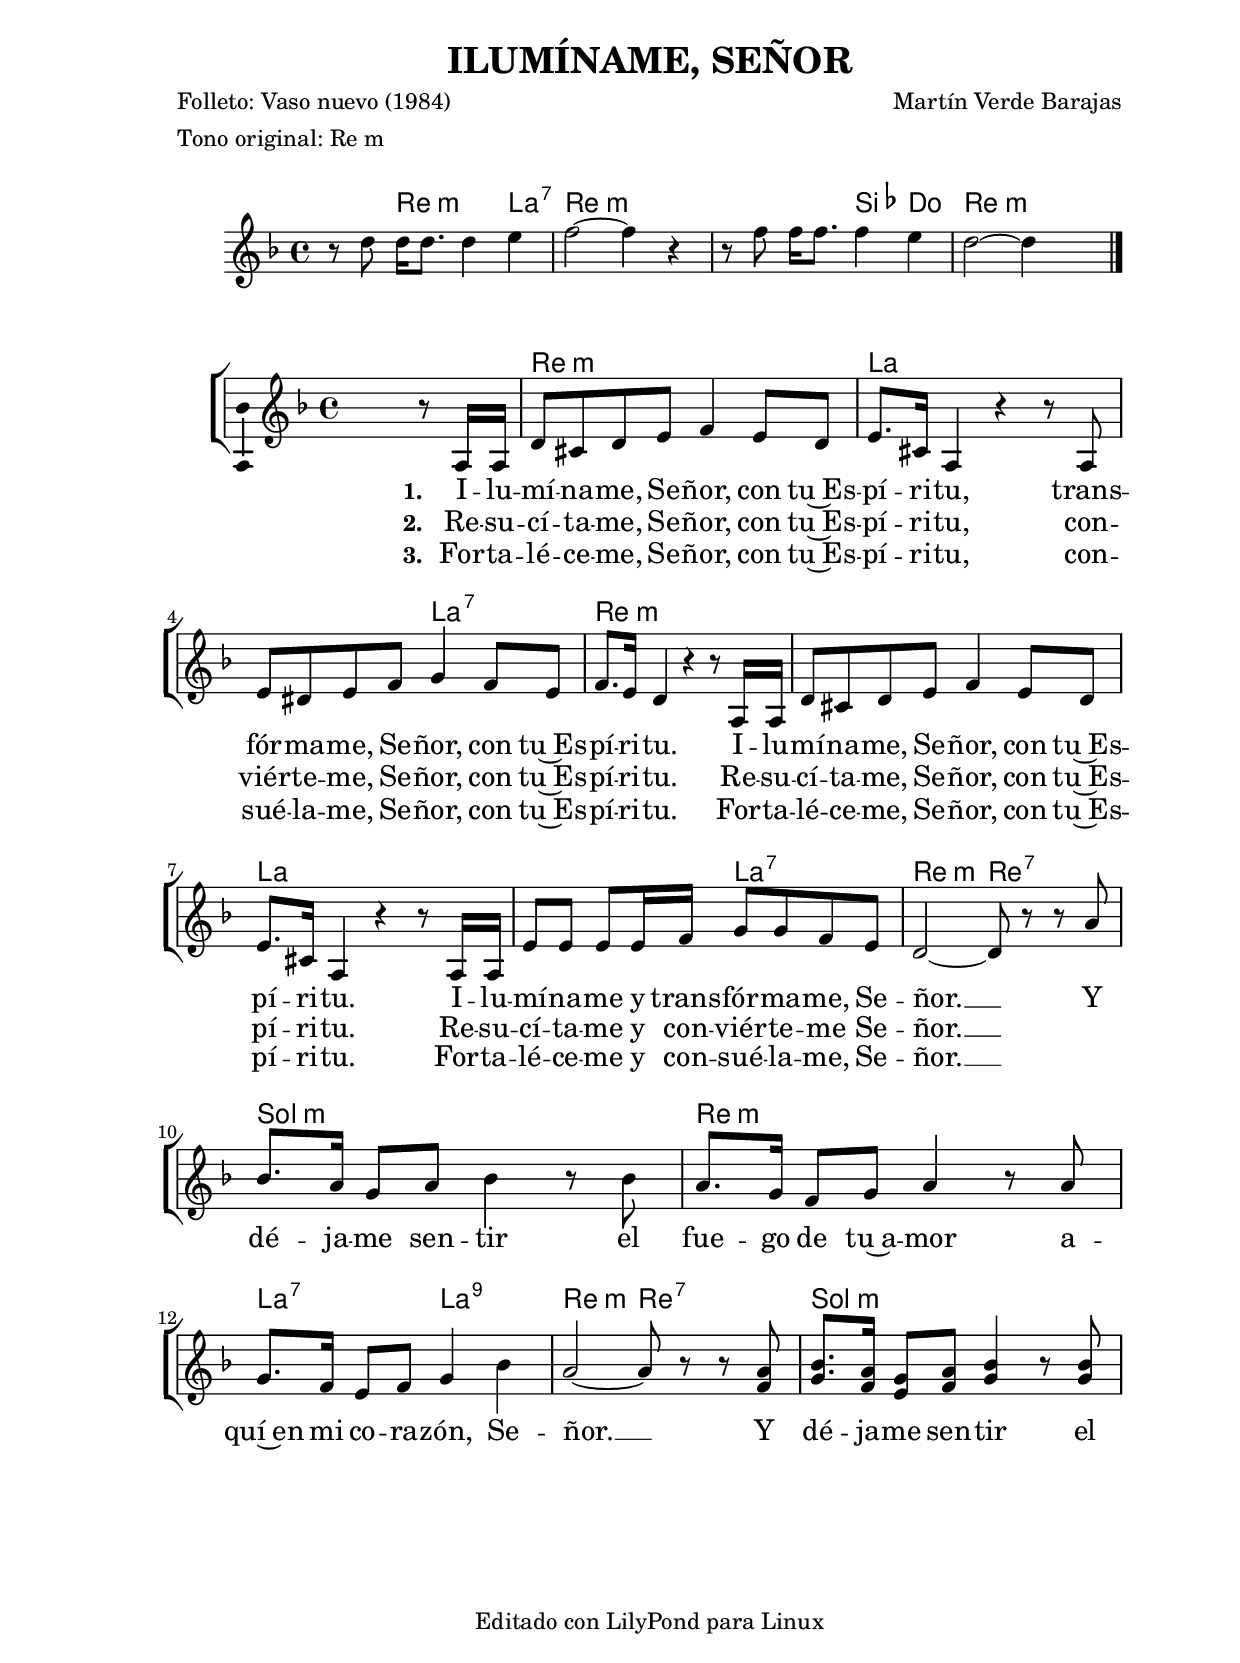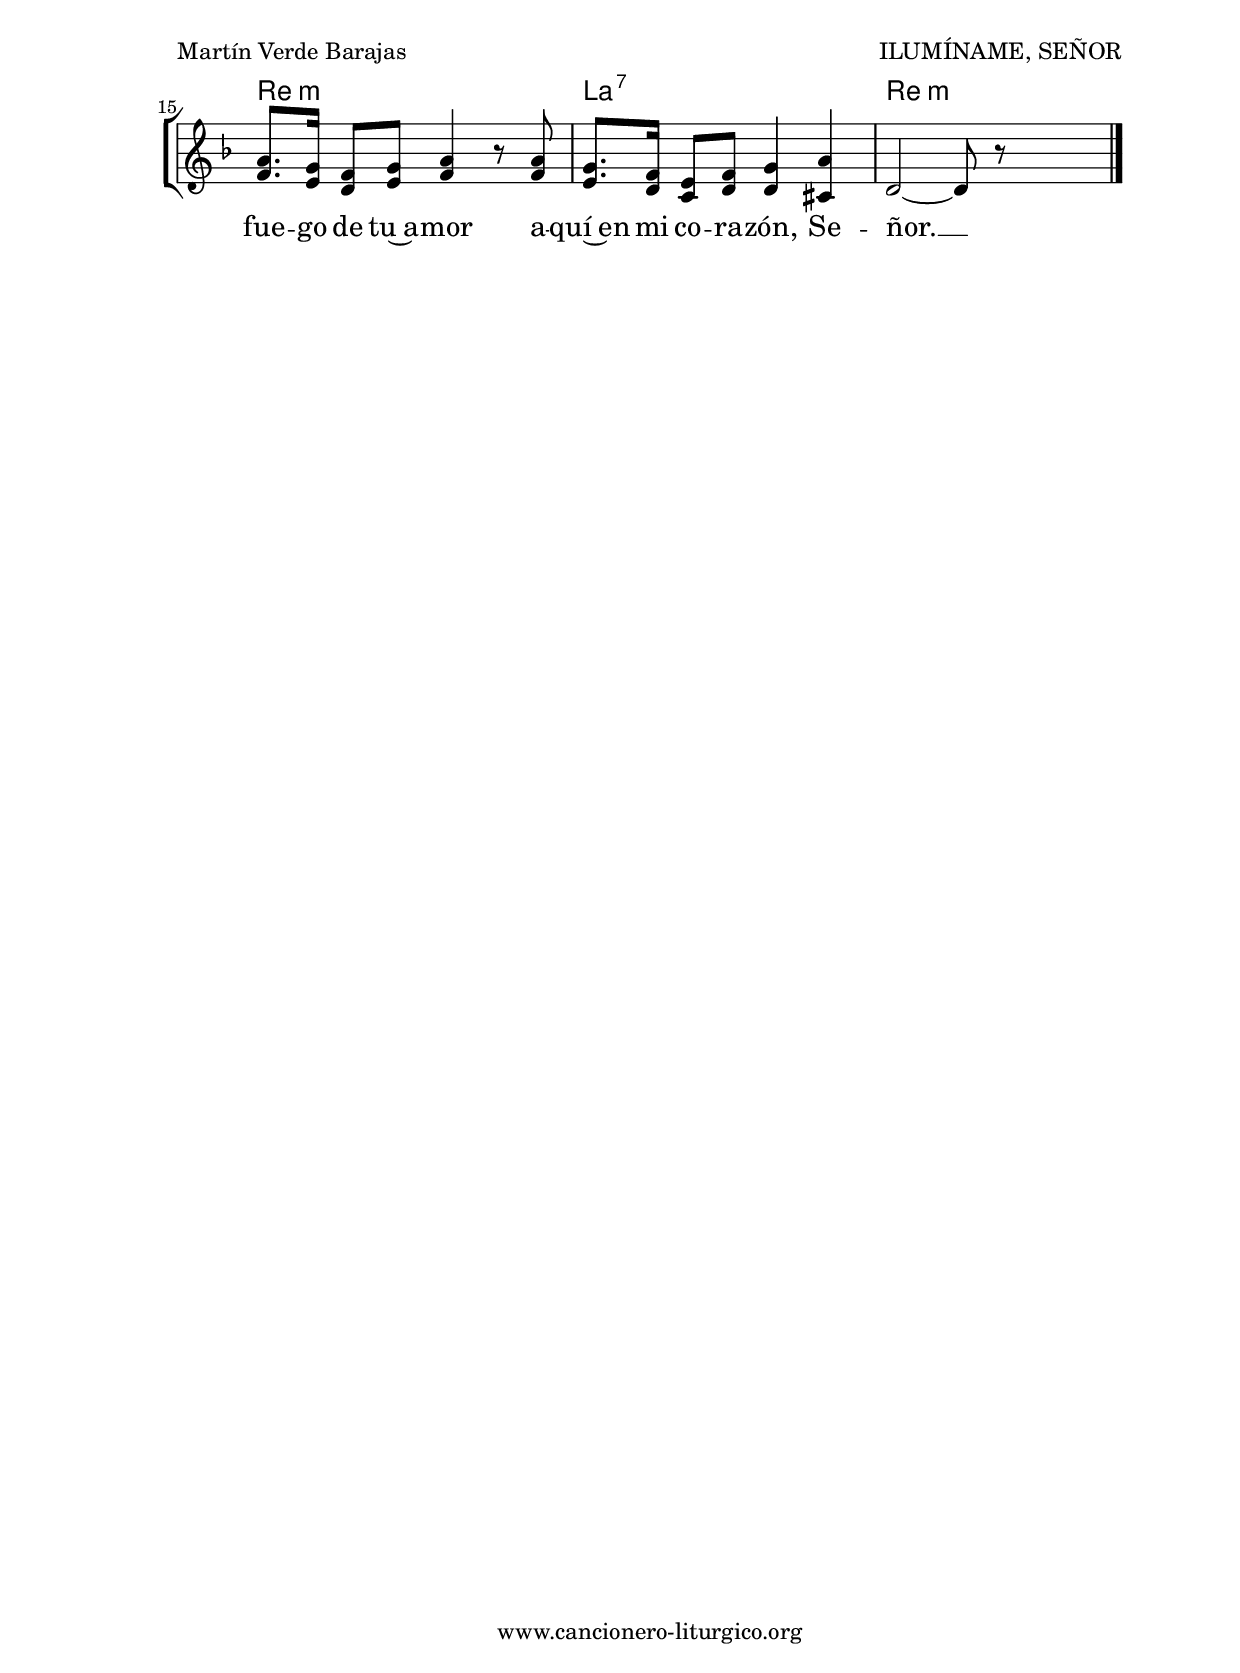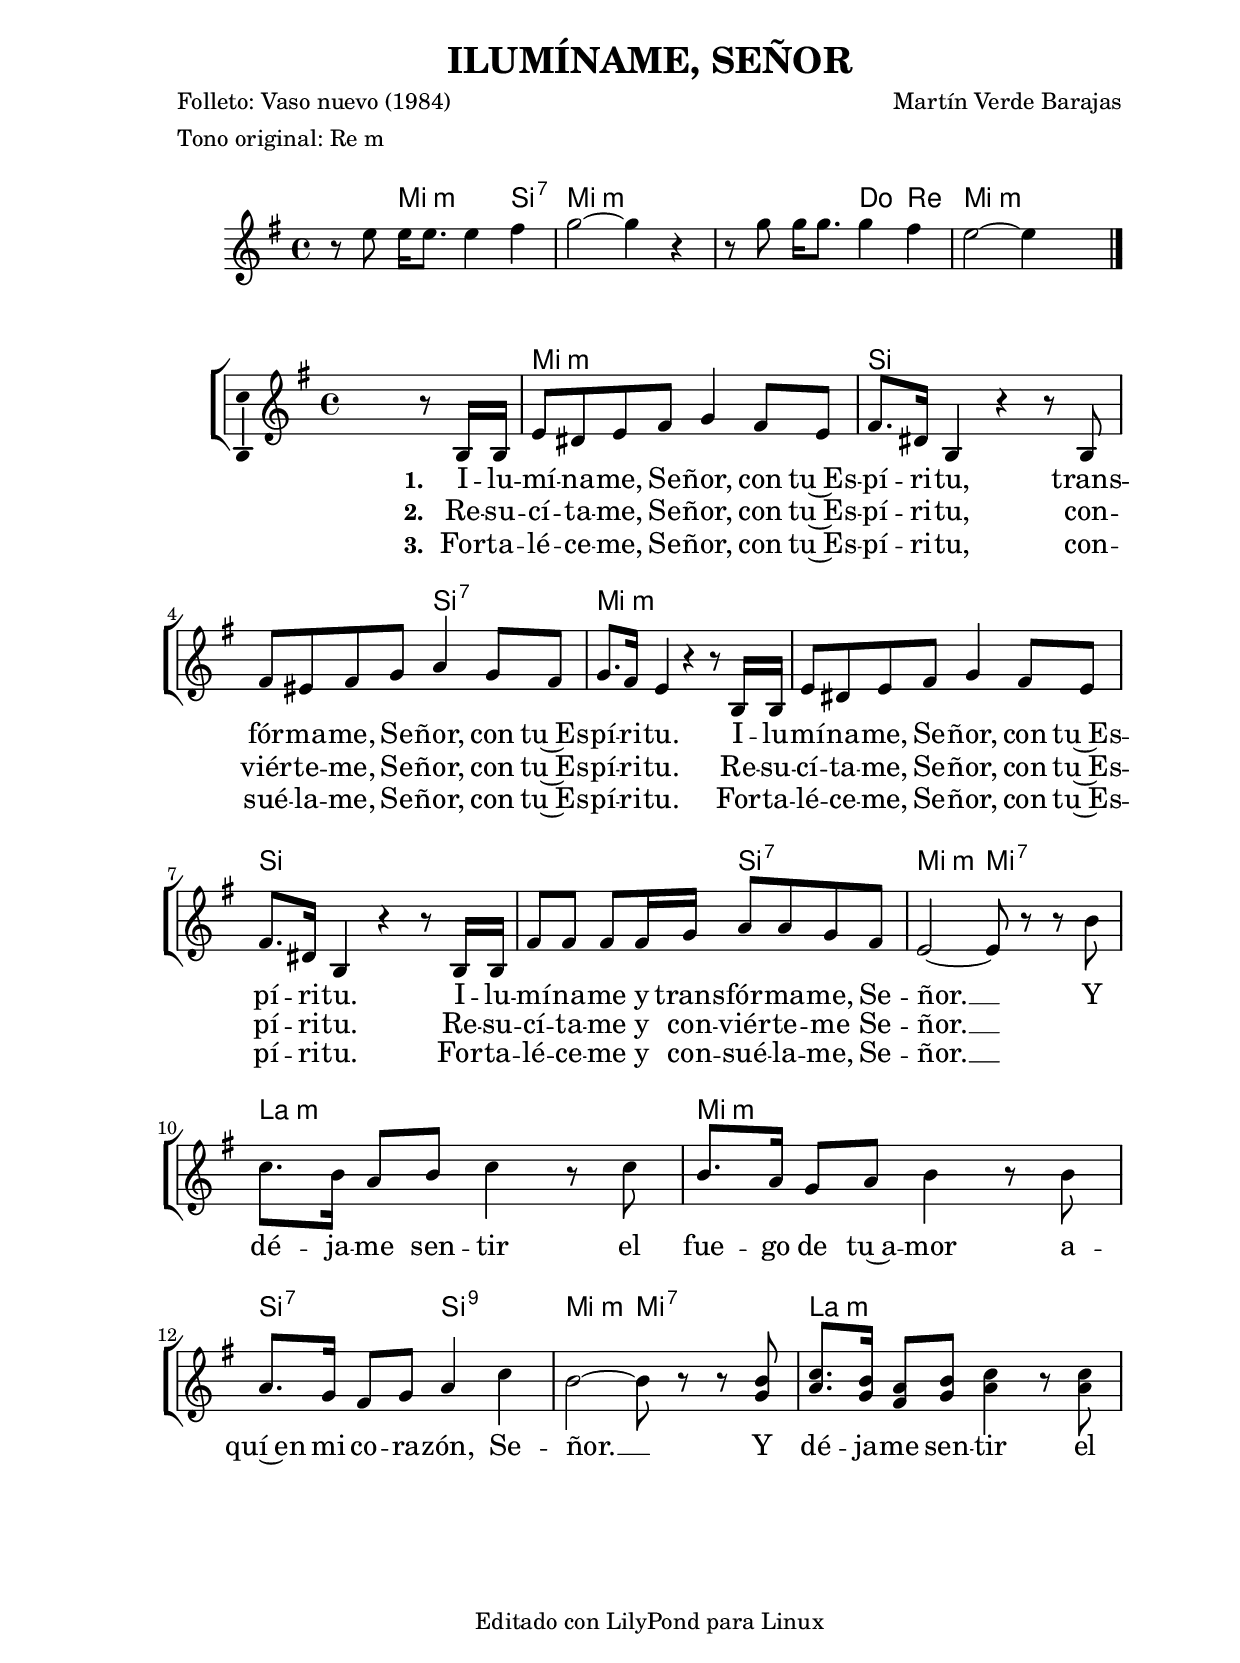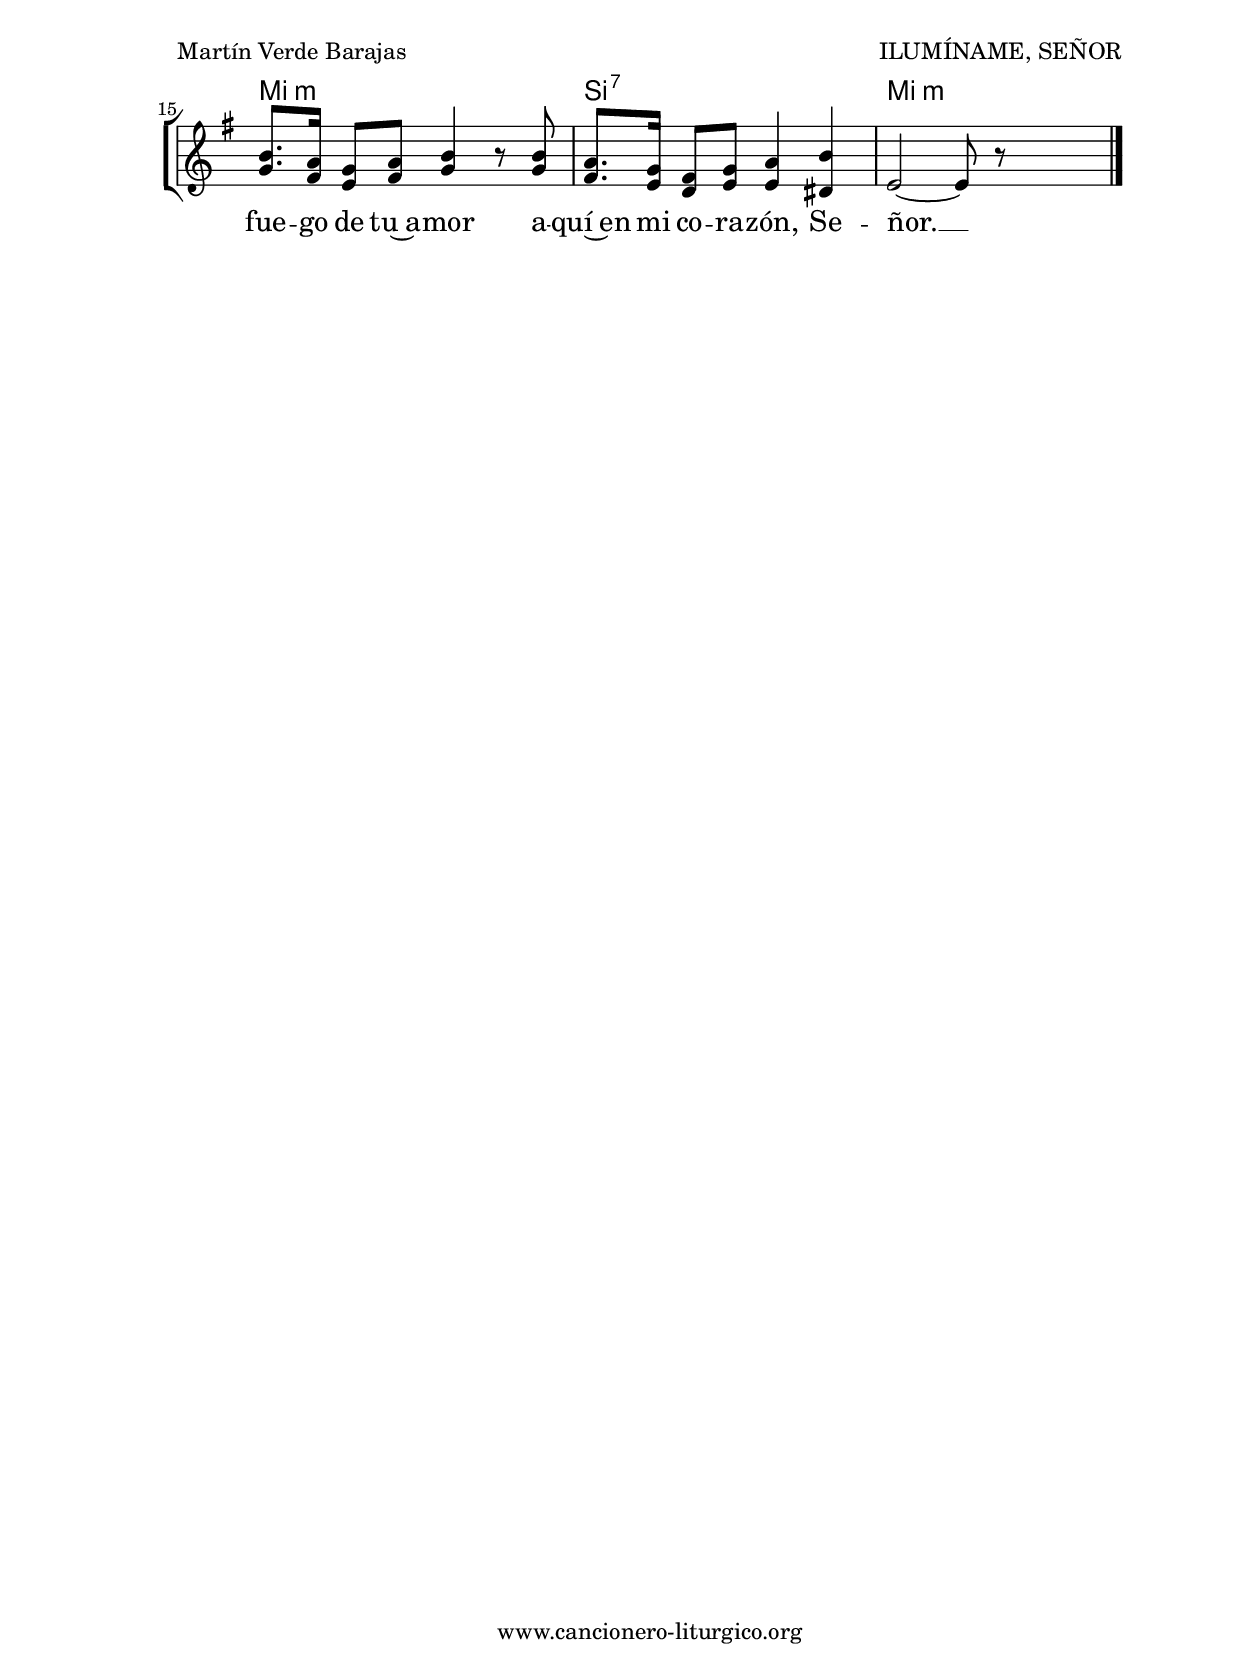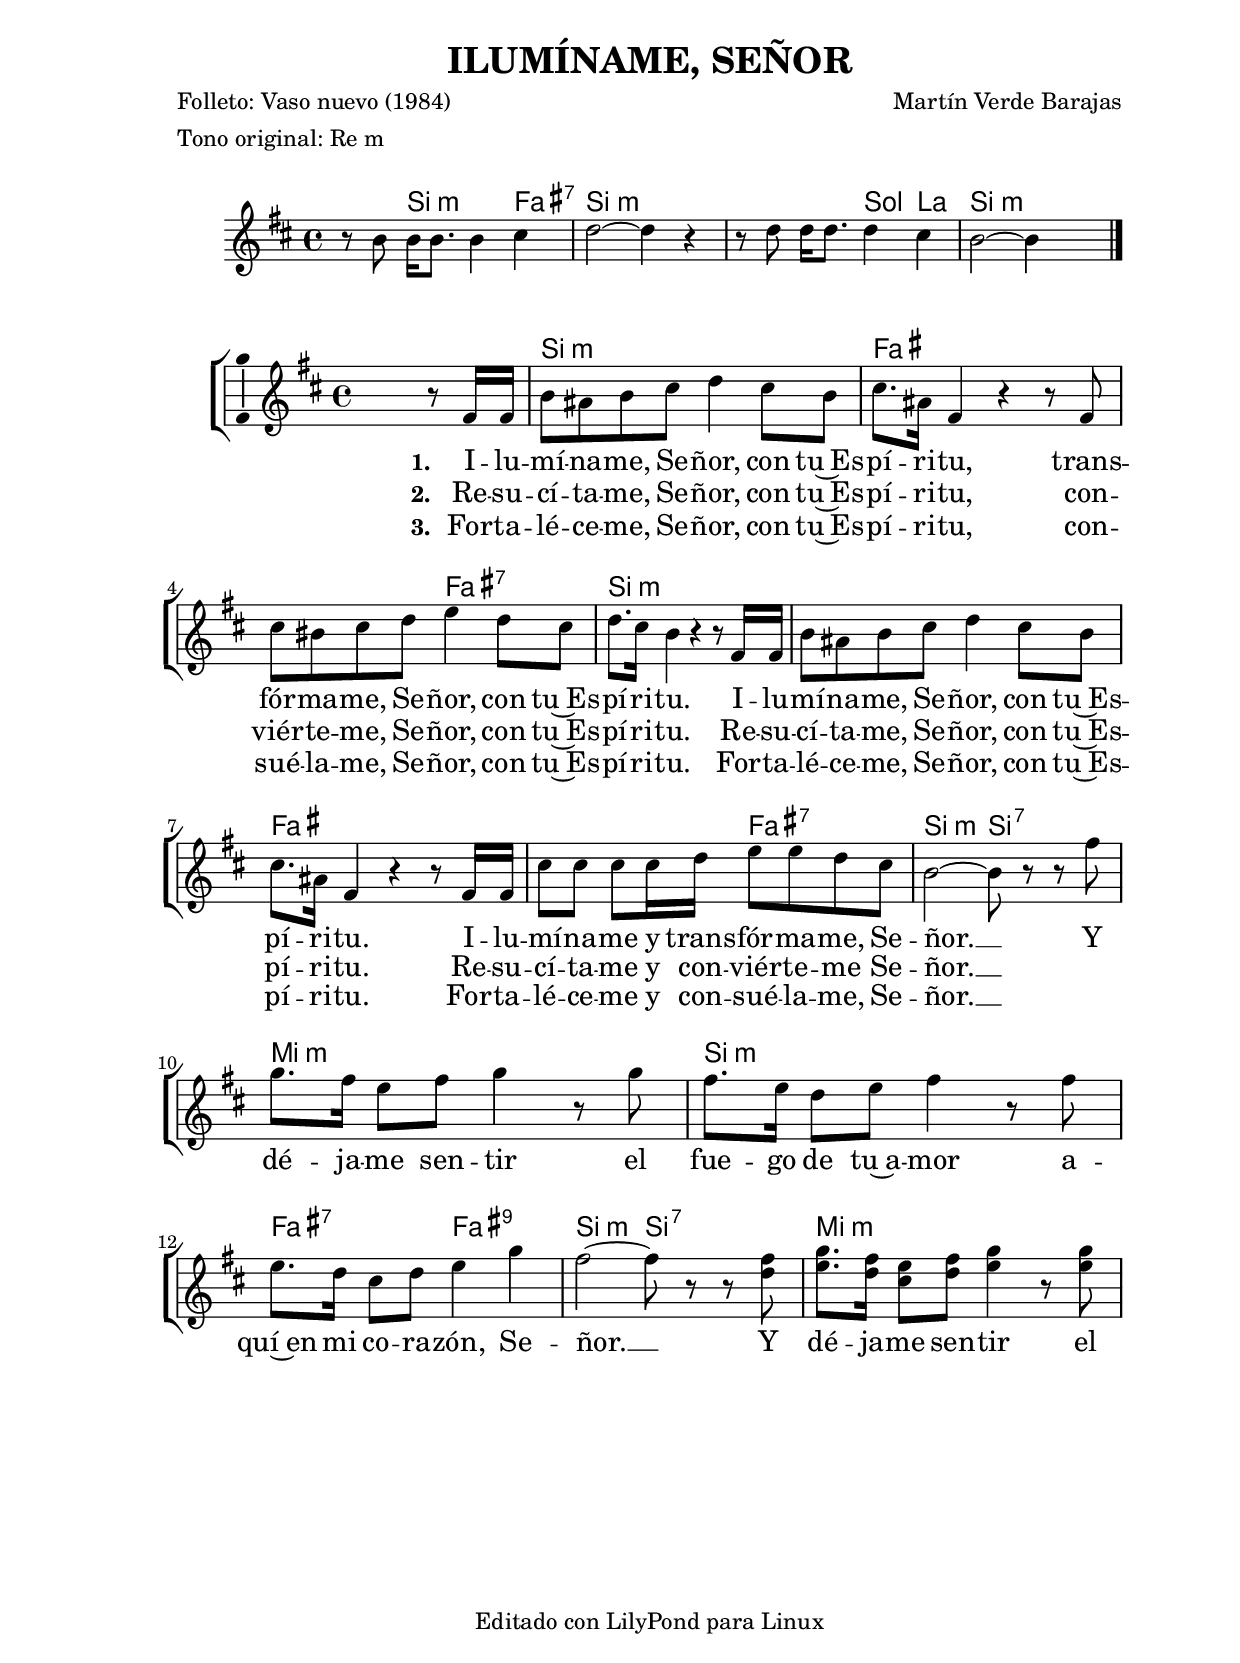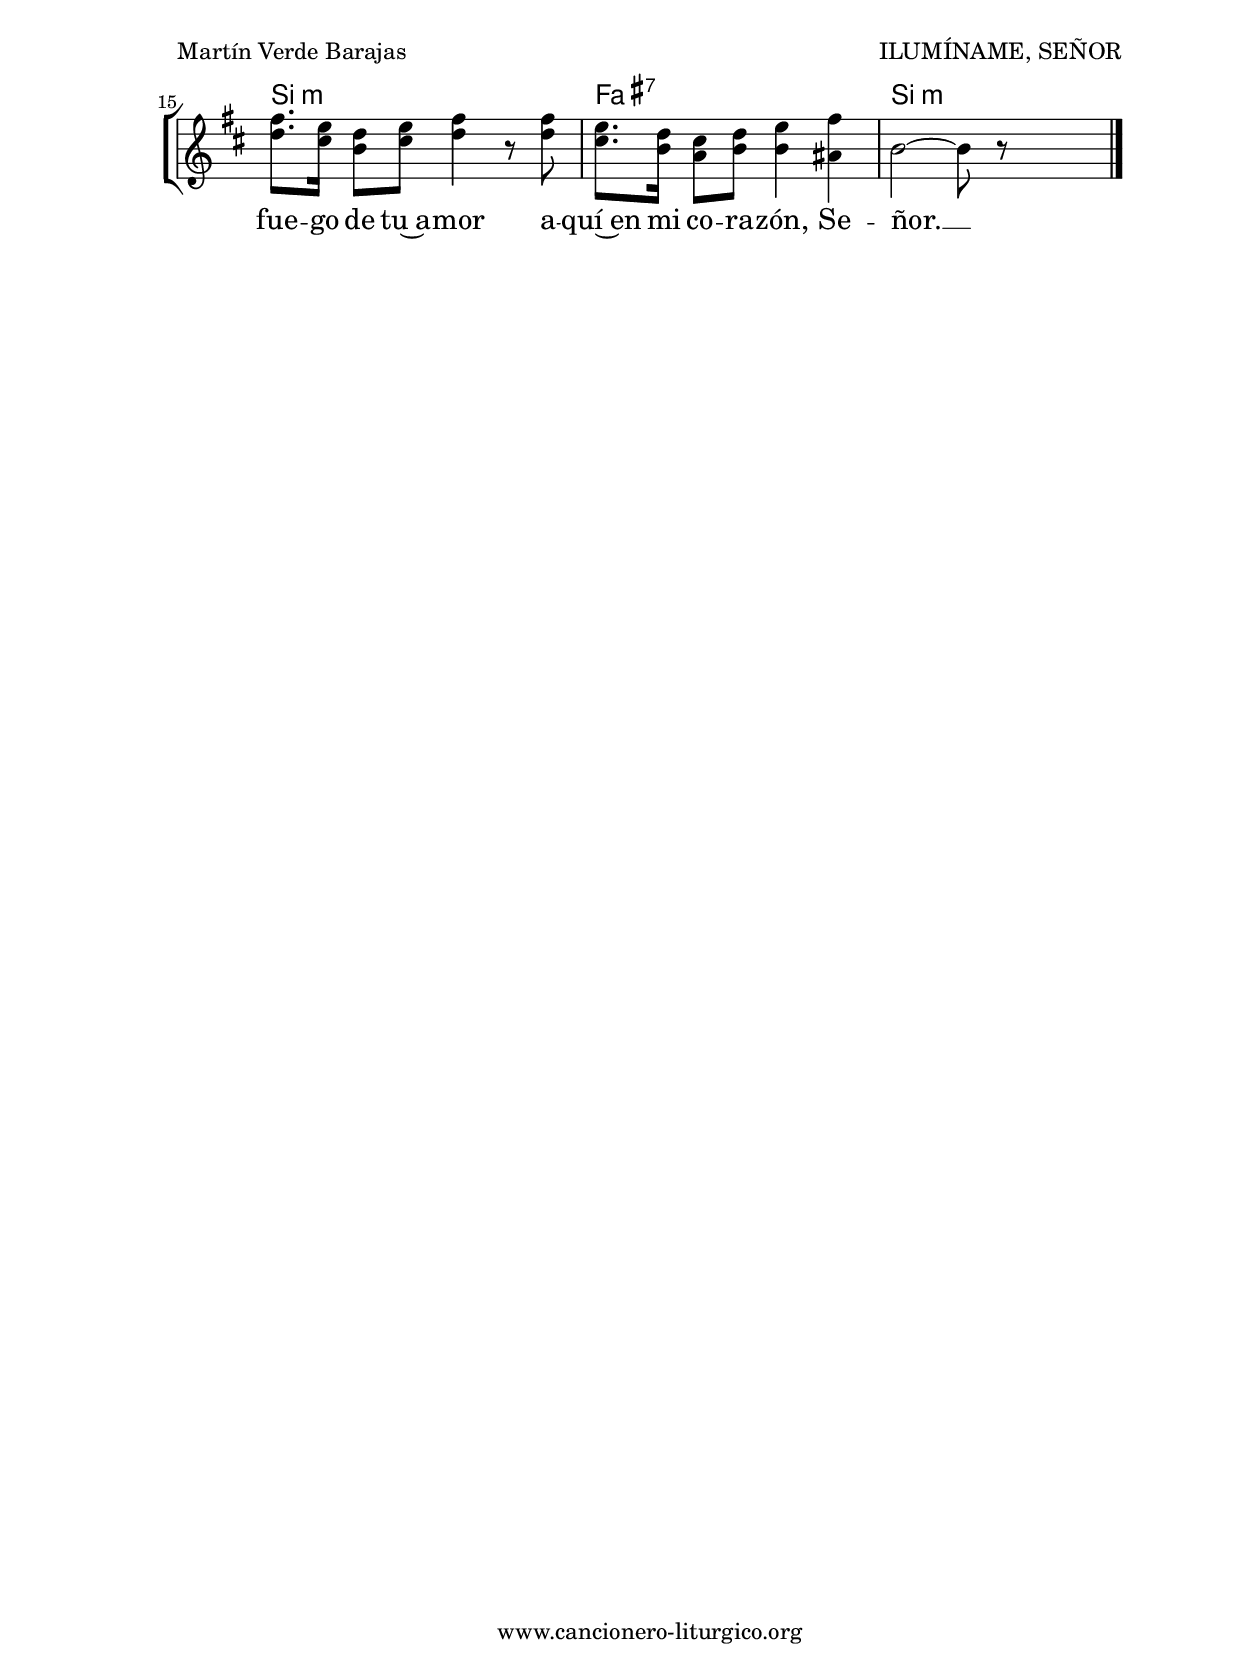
%
%para convertir .midi en .wav:
%timidity filename.midi -Ow -o finename.wav
%
%
%Para convertir de .wav a .mp3:
%lame -h -m j filename.wav
%
%
%para escuchar el midi:
%timidity nombrefichero.midi
%


%versión de lilypond para la que se ha escrito esta partitura:
\version "2.16.0"

	%Tamaño papel
	#(set-default-paper-size "a4")
	%Tamaño partitura
	#(set-global-staff-size 20)
	%No responde al pulsar sobre una nota
	#(ly:set-option 'point-and-click #f)

%parámetros del encabezamiento:
\header {
	title = "ILUMÍNAME, SEÑOR"
	subtitle = ""
	composer = "Martín Verde Barajas"
	poet = "Folleto: Vaso nuevo (1984)"
	meter = "Tono original: Re m"
	arranger = ""
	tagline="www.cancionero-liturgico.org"
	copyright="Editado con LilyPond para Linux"
	}

%parámetros asociados al papel:
\paper {
	oddHeaderMarkup = \markup {\fill-line { \on-the-fly #not-first-page \fromproperty #'header:title \on-the-fly #not-first-page \fromproperty #'header:composer }}
	evenHeaderMarkup = \markup {\fill-line { \fromproperty #'header:composer \fromproperty #'header:title }}
	#(set-paper-size "a4")
	print-page-number = ##f
	first-page-number = 1
	print-first-page-number = ##f
%	head-separation = 3.0 \cm
	top-margin = 2.0 \cm
	bottom-margin = 0.5\cm
%%%	bottom-margin = -2.0\cm
	left-margin = 3.0 \cm
	line-width = 16.0 \cm
	indent = 8\mm
	interscoreline = 2.\mm
	between-system-space = 15\mm
%	para que las partituras no llenen la hoja:
	ragged-bottom = ##t
%	idem para la última hoja:
	ragged-last-bottom = ##f
%	para que las partituras llenen el ancho del papel:
	ragged-last = ##f
	after-title-space = 2.5 \cm
%page-count=1
%system-count=8

	%Flexible Vertical Spacing
%	markup-markup-spacing =
%	#'((basic-distance . 15) (minimum-distance . 15) (padding . 3))
	markup-system-spacing =
	#'((basic-distance . 15) (minimum-distance . 15) (padding . 3))
	system-system-spacing =
	#'((basic-distance . 15) (minimum-distance . 15) (padding . 3))
	score-system-spacing =
	#'((basic-distance . 15) (minimum-distance . 15) (padding . 5))
%	top-system-spacing = % header
%	#'((basic-distance . 8) (minimum-distance . 0) (padding . 0))
%	top-markup-spacing =
%	#'((basic-distance . 20) (minimum-distance . 20) (padding . 0))
	last-bottom-spacing = % footer
	#'((basic-distance . 5) (minimum-distance . 5) (padding . 0))
%	score-markup-spacing =
%	#'((basic-distance . 16) (minimum-distance . 13) (padding . 0))

	}


%parámetros que afectan a toda la partitura:
global = {
	%clave de sol (G):
	\clef G
	%armadura:
%	\transpose d e
	\key d \minor
	\tempo 4=90
	\set Score.tempoHideNote = ##t
	}


acordesintro = {
	\italianChords
	\chordmode {
%	\transpose d e
{

s4 d2:m a4:7 d1:m s2 bes4 c d1:m

}
}
}

melodiaintro = 

%	\transpose d e
{

\time 4/4

\relative c''{

r8 d8 d16 d8. d4 e
f2~f4 r4
r8 f8 f16 f8. f4 e
d2~d4 s4

\bar "|."
}
}

acordes = {
	\italianChords
	\chordmode {
%	\transpose d e
{
s1 d1:m a s2 a:7 d1:m s a s2 a:7 d:m d:7 g1:m d:m a2:7 a:9 d:m d:7 g1:m d:m a:7 d:m

	}
	}
}

melodia = 
%	\transpose d e
{
	\relative c'{
	\time 4/4

s2 s4 r8 a16 a
d8 cis d e f4 e8 d
e8. cis16 a4 r4 r8 a8
e'8 dis e f g4 f8 e
f8. e16 d4 r4 r8 a16 a
d8 cis d e f4 e8 d
e8. cis16 a4 r4 r8 a16 a
e'8 e e e16 f g8 g f e
d2~d8 r8 r8 a'8

\break

bes8. a16 g8 a bes4 r8 bes8
a8. g16 f8 g a4 r8 a8
g8. f16 e8 f
g4 bes
a2~a8 r8 r8

<<
{
a8
bes8. a16 g8 a bes4 r8 bes8
a8. g16 f8 g a4 r8 a8
g8. f16 e8 f
g4 a
}
{
f8
g8. f16 e8 f g4 r8 g8
f8. e16 d8 e f4 r8 f8
e8. d16 c8 d
d4 cis
}
>>
d2~d8 r8 s4

	\bar "|."
	}
	}


texto = \lyricmode {
\set stanza =#"1. " I -- lu -- mí -- na -- me, Se -- ñor, con tu~Es -- pí -- ri -- tu,
trans -- fór -- ma -- me, Se -- ñor, con tu~Es -- pí -- ri -- tu.
I -- lu -- mí -- na -- me, Se -- ñor, con tu~Es -- pí -- ri -- tu.
I -- lu -- mí -- na -- me y trans -- fór -- ma -- me, Se -- ñor. __

Y dé -- ja -- me sen -- tir
el fue -- go de tu~a -- mor
a -- quí~en mi co -- ra -- zón, Se -- ñor. __

Y dé -- ja -- me sen -- tir
el fue -- go de tu~a -- mor
a -- quí~en mi co -- ra -- zón, Se -- ñor. __

	}


textodos = \lyricmode {
\set stanza =#"2. " Re -- su -- cí -- ta -- me, Se -- ñor, con tu~Es -- pí -- ri -- tu,
con -- viér -- te -- me, Se -- ñor, con tu~Es -- pí -- ri -- tu.
Re -- su -- cí -- ta -- me, Se -- ñor, con tu~Es -- pí -- ri -- tu.
Re -- su -- cí -- ta -- me y con -- viér -- te -- me Se -- ñor. __ "  "

	}

textotres = \lyricmode {
\set stanza =#"3. " For -- ta -- lé -- ce -- me, Se -- ñor, con tu~Es -- pí -- ri -- tu,
con -- sué -- la -- me, Se -- ñor, con tu~Es -- pí -- ri -- tu.
For -- ta -- lé -- ce -- me, Se -- ñor, con tu~Es -- pí -- ri -- tu.
For -- ta -- lé -- ce -- me y con -- sué -- la -- me, Se -- ñor. __ "  "

	}


acordesintroStaff = \context ChordNames = acordesintroStaff <<
	\set chordChanges = ##t
	\acordesintro
	>>

acordesStaff = \context ChordNames = acordesStaff <<
	\set chordChanges = ##t
	\acordes
	>>


vozintroStaff = \context Voice = vozintroStaff
<<
	\override Staff.StaffSymbol #'staff-space = #(magstep -0.35)
	\set Staff.midiInstrument = #"english horn"
	\set Staff.midiMinimumVolume = #0.7
	\set Staff.midiMaximumVolume = #0.9
	\global
	\melodiaintro
	>>

vozStaff = \context Voice = vozStaff
\with {\consists "Ambitus_engraver"}
<<
%	\set Staff.instrumentName = ""
%	\set Staff.shortInstrumentName = ""
%	\set Staff.midiInstrument = #"clarinet"
%	\set Staff.midiInstrument = #"cello"
%	\set Staff.midiInstrument = #"flute"
	\set Staff.midiInstrument = #"electric guitar (jazz)"
%	\set Staff.midiInstrument = #"english horn"
%	\set Staff.midiInstrument = #"violin"
%	\set Staff.midiInstrument = #"glockenspiel"
	\set Staff.midiMinimumVolume = #0.7
	\set Staff.midiMaximumVolume = #0.9
	\global
	\melodia
	>>

textoStaff = \context Lyrics = textoStaff <<
	\lyricsto vozStaff \texto
	>>

textodosStaff = \context Lyrics = textodosStaff <<
	\lyricsto vozStaff \textodos
	>>

textotresStaff = \context Lyrics = textotresStaff <<
	\lyricsto vozStaff \textotres
	>>

\book {
	\score {
		\context ChoirStaff {
%			\override StaffGroup.SystemStartBracket #'collapse-height = #1
%			\override Score.SystemStartBar #'collapse-height = #1
			<<
			\acordesintroStaff
			\vozintroStaff
			>>
			}
		\layout {
	    		\context {
				\Lyrics
				\override LyricText #'font-size = #2
				}
	   		 \context {
				\Score
				\override StaffSymbol #'staff-space = #(magstep +3)
				}
			}
		}
	\score {
		\context ChoirStaff {
			\override StaffGroup.SystemStartBracket #'collapse-height = #1
			\override Score.SystemStartBar #'collapse-height = #1
			<<
			\acordesStaff
			\vozStaff
			\textoStaff
			\textodosStaff
			\textotresStaff
			>>
			}
		\layout {
system-count=6
	 		\context {
				\Lyrics
				\override LyricText #'font-size = #2
				}
	 		 \context {
				\Score
				\override StaffSymbol #'staff-space = #(magstep +3)
				}
			}
		}
	\score {
		\unfoldRepeats
		\context ChoirStaff {
			<<
			\acordesintroStaff
			\vozintroStaff
			>>
			<<
			\acordesStaff
			\vozStaff
			>>
			}
		\midi {
	 		\context {
	 			\Score
				tempoWholesPerMinute = #(ly:make-moment 70 4)
				}
			}
		}
	}



#(define output-suffix "C")
\book {
	\score {
		\context ChoirStaff {
%			\override StaffGroup.SystemStartBracket #'collapse-height = #1
%			\override Score.SystemStartBar #'collapse-height = #1
\transpose c d
			<<
			\acordesintroStaff
			\vozintroStaff
			>>
			}
		\layout {
	    		\context {
				\Lyrics
				\override LyricText #'font-size = #2
				}
	   		 \context {
				\Score
				\override StaffSymbol #'staff-space = #(magstep +3)
				}
			}
		}
	\score {
		\context ChoirStaff {
			\override StaffGroup.SystemStartBracket #'collapse-height = #1
			\override Score.SystemStartBar #'collapse-height = #1
\transpose c d
			<<
			\acordesStaff
			\vozStaff
			\textoStaff
			\textodosStaff
			\textotresStaff
			>>
			}
		\layout {
system-count=6
	 		\context {
				\Lyrics
				\override LyricText #'font-size = #2
				}
	 		 \context {
				\Score
				\override StaffSymbol #'staff-space = #(magstep +3)
				}
			}
		}
	}

#(define output-suffix "S")
\book {
	\score {
		\context ChoirStaff {
%			\override StaffGroup.SystemStartBracket #'collapse-height = #1
%			\override Score.SystemStartBar #'collapse-height = #1
\transpose c a,
			<<
			\acordesintroStaff
			\vozintroStaff
			>>
			}
		\layout {
	    		\context {
				\Lyrics
				\override LyricText #'font-size = #2
				}
	   		 \context {
				\Score
				\override StaffSymbol #'staff-space = #(magstep +3)
				}
			}
		}
	\score {
		\context ChoirStaff {
			\override StaffGroup.SystemStartBracket #'collapse-height = #1
			\override Score.SystemStartBar #'collapse-height = #1
\transpose c a
			<<
			\acordesStaff
			\vozStaff
			\textoStaff
			\textodosStaff
			\textotresStaff
			>>
			}
		\layout {
system-count=6
	 		\context {
				\Lyrics
				\override LyricText #'font-size = #2
				}
	 		 \context {
				\Score
				\override StaffSymbol #'staff-space = #(magstep +3)
				}
			}
		}
	}


